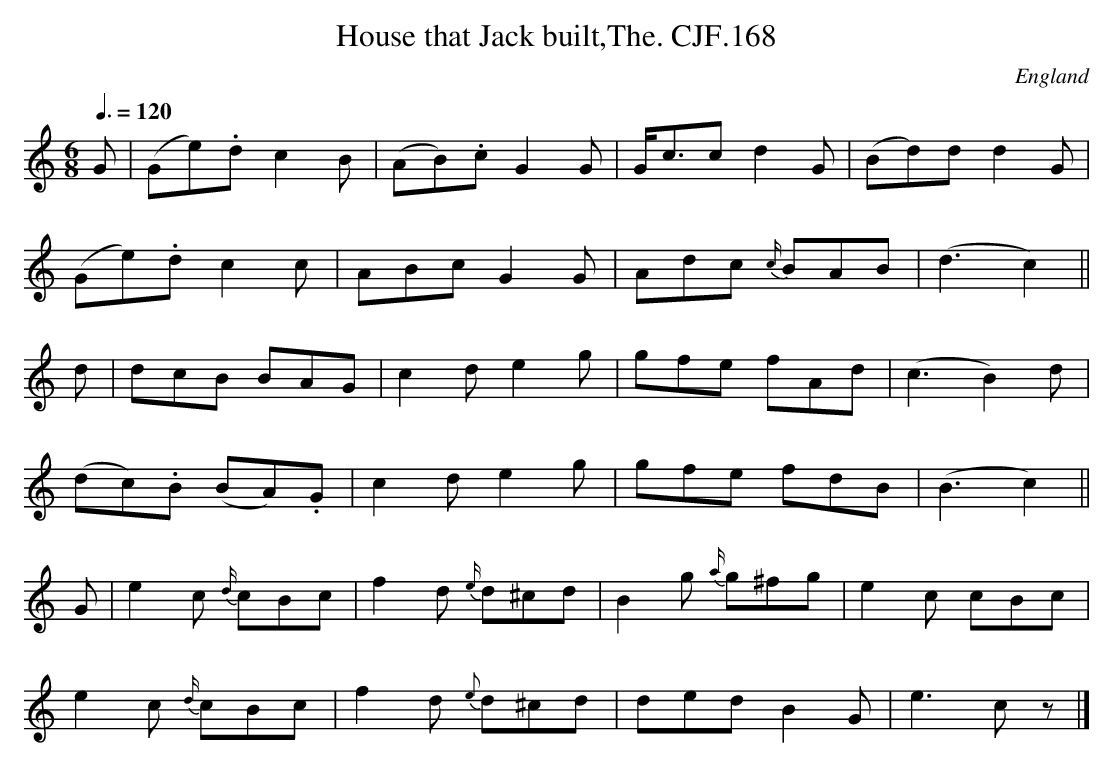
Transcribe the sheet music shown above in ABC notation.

X:1
T:House that Jack built,The. CJF.168
L:1/8
M:6/8
O:England
Q:3/8=120
K:C
G|(Ge).dc2B|(AB).cG2G|G<ccd2G|(Bd)dd2G|!
(Ge).dc2c|ABcG2G|Adc {c/}BAB|(d3c2)||!
d|dcB BAG|c2d e2g|gfe fAd|(c3B2)d|!
(dc).B (BA).G|c2de2g|gfe fdB|(B3c2)||!
G|e2c {d/}cBc|f2d {e/}d^cd|B2g {a/}g^fg|e2c cBc|!
e2c {d/}cBc|f2d {e}d^cd|dedB2G|e3cz|]
